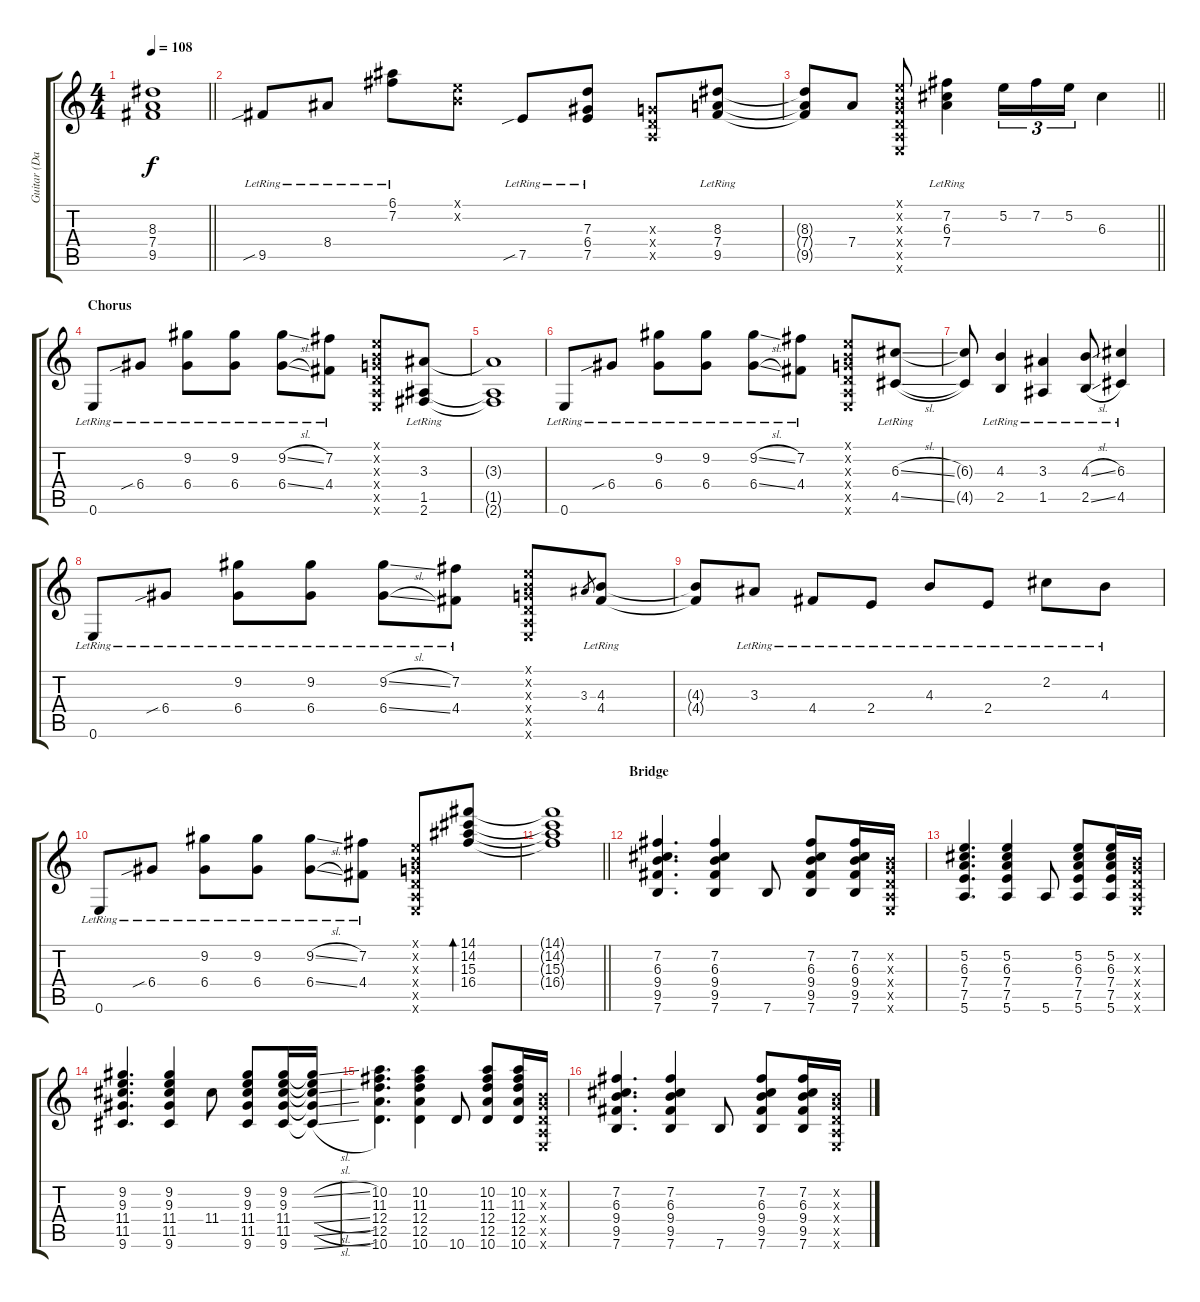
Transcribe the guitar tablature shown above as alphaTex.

\track ("Guitar (Dave Navarro)" "Guitar (Da") {instrument electricguitarjazz}
\staff {score tabs}
\tuning (E4 B3 G3 D3 A2 E2) {hide}
\ts (4 4)
\tempo 108
\clef g2
\barLineRight lightlight
\ks c
(8.3{t} 7.4{t} 9.5{t}).1{dy f} |
9.5{sib lr}.8 8.4{lr}.8 (6.1{lr} 7.2{lr}).8 (0.1{x} 0.2{x}).8 7.5{sib lr}.8 (7.3{lr} 6.4{lr} 7.5{lr}).8 (0.3{x} 0.4{x} 0.5{x}).8 (8.3{lr} 7.4{lr} 9.5{lr}).8 |
\barLineRight lightlight
(8.3{t} 7.4{t} 9.5{t}).8 7.4.8 (0.1{x} 0.2{x} 0.3{x} 0.4{x} 0.5{x} 0.6{x}).8 (7.2{lr} 6.3{lr} 7.4{lr}).4 5.2.16{tu (3 2)} 7.2.16{tu (3 2)} 5.2.16{tu (3 2)} 6.3.4 |
\section ("" "Chorus")
0.6{lr}.8 6.4{sib lr}.8 (9.2{lr} 6.4{lr}).8 (9.2{lr} 6.4{lr}).8 (9.2{sl} 6.4{sl lr}).8 (7.2{lr} 4.4).8 (0.1{x} 0.2{x} 0.3{x} 0.4{x} 0.5{x} 0.6{x}).8 (3.3{lr} 1.5{lr} 2.6{lr}).8 |
(3.3{t} 1.5{t} 2.6{t}).1 |
0.6{lr}.8 6.4{sib lr}.8 (9.2{lr} 6.4{lr}).8 (9.2{lr} 6.4{lr}).8 (9.2{sl lr} 6.4{sl lr}).8 (7.2{lr} 4.4{lr}).8 (0.1{x} 0.2{x} 0.3{x} 0.4{x} 0.5{x} 0.6{x}).8 (6.3{sl lr} 4.5{sl lr}).8 |
(6.3{t} 4.5{t}).8 (4.3{lr} 2.5{lr}).4 (3.3{lr} 1.5{lr}).4 (4.3{sl lr} 2.5{sl lr}).8 (6.3{lr} 4.5{lr}).4 |
0.6{lr}.8 6.4{sib lr}.8 (9.2{lr} 6.4{lr}).8 (9.2{lr} 6.4{lr}).8 (9.2{sl lr} 6.4{sl lr}).8 (7.2{lr} 4.4{lr}).8 (0.1{x} 0.2{x} 0.3{x} 0.4{x} 0.5{x} 0.6{x}).8 3.3.8{gr} (4.3{lr} 4.4{lr}).8 |
(4.3{t} 4.4{t}).8 3.3{lr}.8 4.4{lr}.8 2.4{lr}.8 4.3{lr}.8 2.4{lr}.8 2.2{lr}.8 4.3{lr}.8 |
0.6{lr}.8 6.4{sib lr}.8 (9.2{lr} 6.4{lr}).8 (9.2{lr} 6.4{lr}).8 (9.2{sl lr} 6.4{sl lr}).8 (7.2{lr} 4.4{lr}).8 (0.1{x} 0.2{x} 0.3{x} 0.4{x} 0.5{x} 0.6{x}).8 (14.1 14.2 15.3 16.4).8{bd 240} |
\barLineRight lightlight
(14.1{t} 14.2{t} 15.3{t} 16.4{t}).1 |
\section ("" "Bridge")
(7.2 6.3 9.4 9.5 7.6).4{d instrument overdrivenguitar} (7.2 6.3 9.4 9.5 7.6).4 7.6.8 (7.2 6.3 9.4 9.5 7.6).8 (7.2 6.3 9.4 9.5 7.6).16 (0.2{x} 0.3{x} 0.4{x} 0.5{x} 0.6{x}).16 |
(5.2 6.3 7.4 7.5 5.6).4{d} (5.2 6.3 7.4 7.5 5.6).4 5.6.8 (5.2 6.3 7.4 7.5 5.6).8 (5.2 6.3 7.4 7.5 5.6).16 (0.2{x} 0.3{x} 0.4{x} 0.5{x} 0.6{x}).16 |
(9.2 9.3 11.4 11.5 9.6).4{d} (9.2 9.3 11.4 11.5 9.6).4 11.4.8 (9.2 9.3 11.4 11.5 9.6).8 (9.2 9.3 11.4 11.5 9.6).16 (9.2{sl t} 9.3{t} 11.4{sl t} 11.5{sl t} 9.6{sl t}).16 |
(10.2 11.3 12.4 12.5 10.6).4{d} (10.2 11.3 12.4 12.5 10.6).4 10.6.8 (10.2 11.3 12.4 12.5 10.6).8 (10.2 11.3 12.4 12.5 10.6).16 (0.2{x} 0.3{x} 0.4{x} 0.5{x} 0.6{x}).16 |
(7.2 6.3 9.4 9.5 7.6).4{d} (7.2 6.3 9.4 9.5 7.6).4 7.6.8 (7.2 6.3 9.4 9.5 7.6).8 (7.2 6.3 9.4 9.5 7.6).16 (0.2{x} 0.3{x} 0.4{x} 0.5{x} 0.6{x}).16
